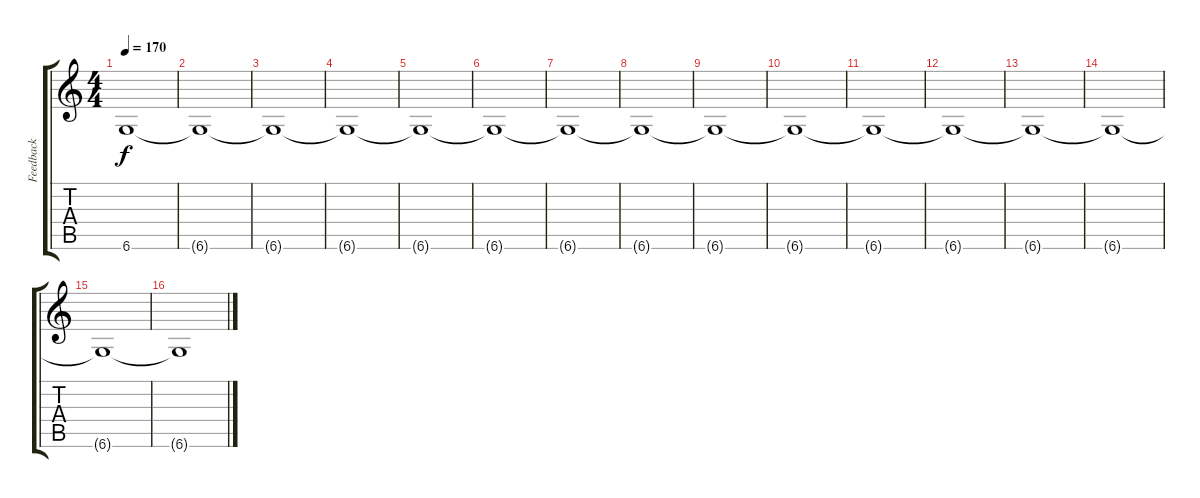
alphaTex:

\track ("Feedback" "Feedback") {instrument acousticguitarnylon}
\staff {score tabs}
\tuning (Db4 Ab3 E3 B2 Gb2 Db2) {hide}
\ts (4 4)
\tempo 170
\clef g2
\ks c
6.6.1{dy f volume 0 instrument lead1square} |
6.6{t}.1{volume 0} |
6.6{t}.1{volume 2} |
6.6{t}.1{volume 3} |
6.6{t}.1{volume 4} |
6.6{t}.1{volume 5} |
6.6{t}.1{volume 6} |
6.6{t}.1{volume 7} |
6.6{t}.1{volume 7} |
6.6{t}.1{volume 7} |
6.6{t}.1{volume 7} |
6.6{t}.1{volume 7} |
6.6{t}.1{volume 7} |
6.6{t}.1{volume 9} |
6.6{t}.1{volume 7 instrument lead1square} |
6.6{t}.1{volume 7}
